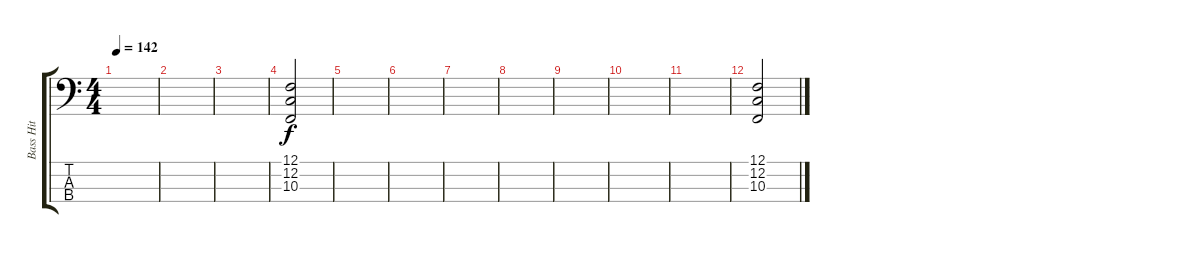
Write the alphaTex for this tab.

\track ("Bass Hit" "Bass Hit") {instrument synthdrum}
\staff {score tabs}
\tuning (F2 C2 G1 C1) {hide}
\ts (4 4)
\tempo 142
\clef f4
\ks c
|
|
|
(12.1 12.2 10.3).2 |
|
|
|
|
|
|
|
(12.1 12.2 10.3).2
